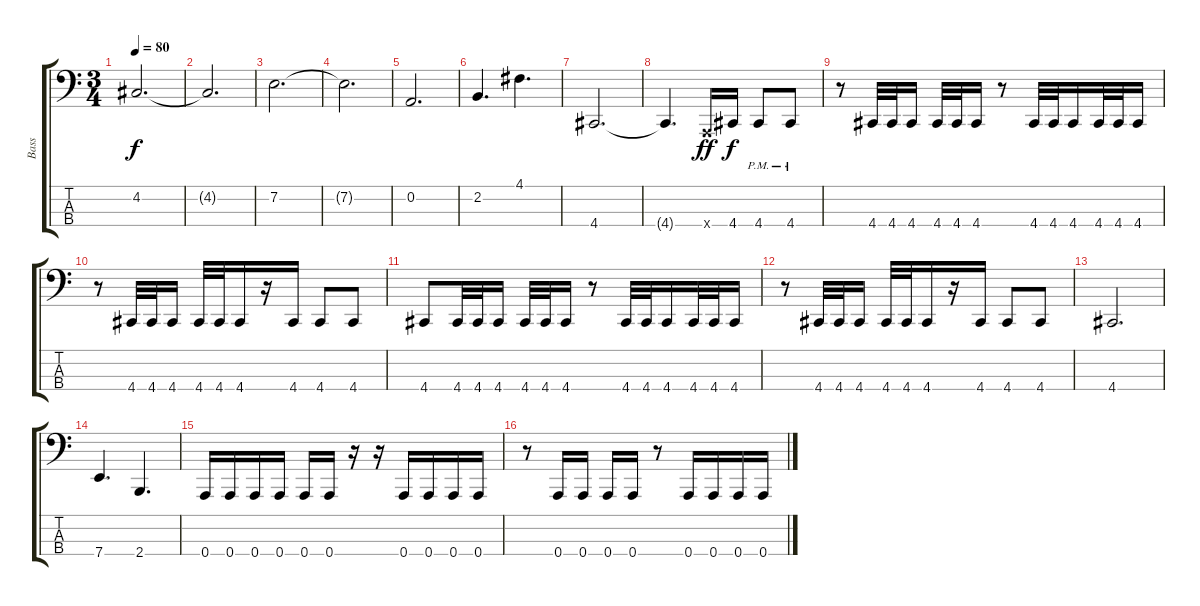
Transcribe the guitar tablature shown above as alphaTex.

\track ("Bass" "Bass") {instrument electricbassfinger}
\staff {score tabs}
\tuning (D2 A1 E1 A0) {hide}
\ts (3 4)
\tempo 80
\clef f4
\ks c
4.2.2{d dy f} |
4.2{t}.2{d} |
7.2.2{d} |
7.2{t}.2{d} |
0.2.2{d} |
2.2.4{d} 4.1.4{d} |
4.4.2{d} |
4.4{t}.4{d} 0.4{x}.16{dy ff} 4.4.16{dy f} 4.4{pm}.8 4.4{pm}.8 |
r.8 4.4.32 4.4.32 4.4.16 4.4.32 4.4.32 4.4.16 r.8 4.4.32 4.4.32 4.4.16 4.4.32 4.4.32 4.4.16 |
r.8 4.4.32 4.4.32 4.4.16 4.4.32 4.4.32 4.4.16 r.16 4.4.16 4.4.8 4.4.8 |
4.4.8 4.4.32 4.4.32 4.4.16 4.4.32 4.4.32 4.4.16 r.8 4.4.32 4.4.32 4.4.16 4.4.32 4.4.32 4.4.16 |
r.8 4.4.32 4.4.32 4.4.16 4.4.32 4.4.32 4.4.16 r.16 4.4.16 4.4.8 4.4.8 |
4.4.2{d} |
7.4.4{d} 2.4.4{d} |
0.4.16 0.4.16 0.4.16 0.4.16 0.4.16 0.4.16 r.16 r.16 0.4.16 0.4.16 0.4.16 0.4.16 |
r.8 0.4.16 0.4.16 0.4.16 0.4.16 r.8 0.4.16 0.4.16 0.4.16 0.4.16
